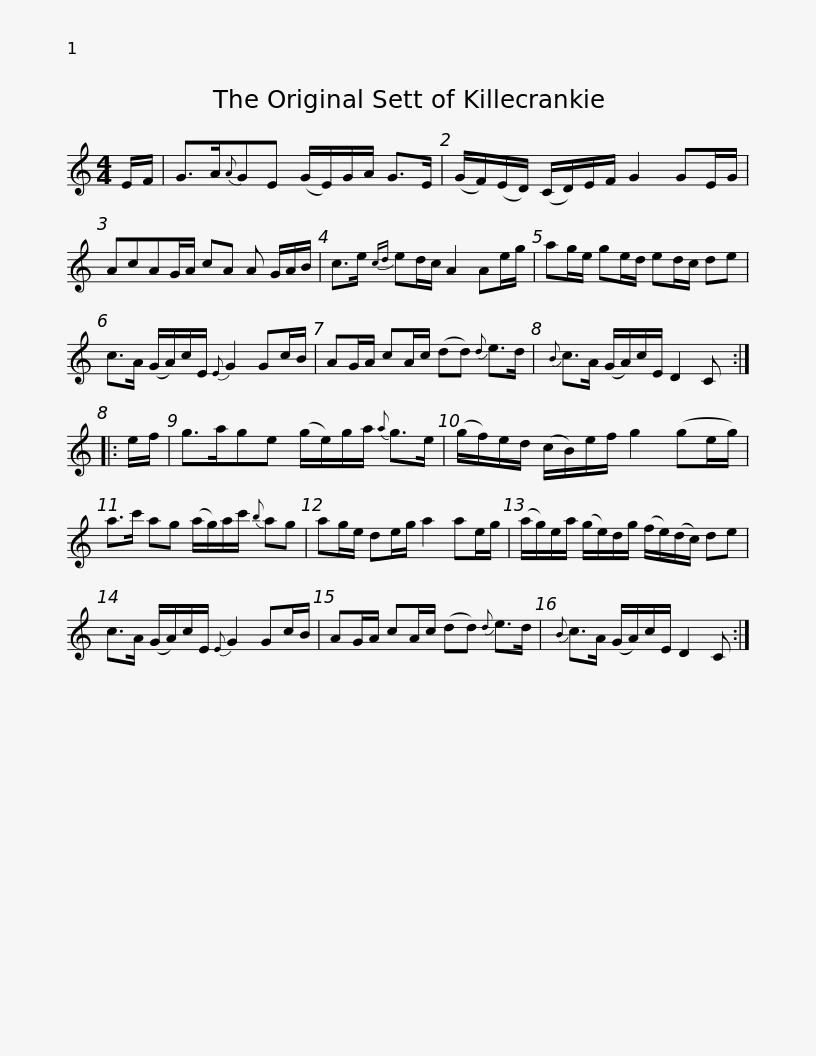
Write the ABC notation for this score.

X:1
L:1/8
M:4/4
I:linebreak $
K:C
V:1 treble
V:1
 E/F/ | G>A{A}GE (G/E/)G/A/ G>E | (G/F/)(E/D/) (C/D/)E/F/ G2 GE/G/ | AcAG/A/ cA A G/A/B/ |$ c>e{cd} ed/c/ A2 Ae/g/ | %5
 ag/e/ ge/d/ ed/c/ de | c>A (G/A/)c/E/{E} G2 Gc/B/ | AG/A/ cA/c/ (dd){d} e>d |${B} c>A (G/A/)c/E/ D2 C :: e/f/ | %10
 g>age (g/e/)g/a/{a} g>e | (g/f/)e/d/ (c/B/)e/f/ g2 (ge/g/) |$ a>c' ag (a/g/)a/c'/{b} ag | ag/e/ de/g/ a2 ae/g/ | (a/g/)e/a/ (g/e/)d/g/ (f/e/)(d/c/) de |$ %15
 c>A (G/A/)c/E/{E} G2 Gc/B/ | AG/A/ cA/c/ (dd){d} e>d |{B} c>A (G/A/)c/E/ D2 C :| %18
